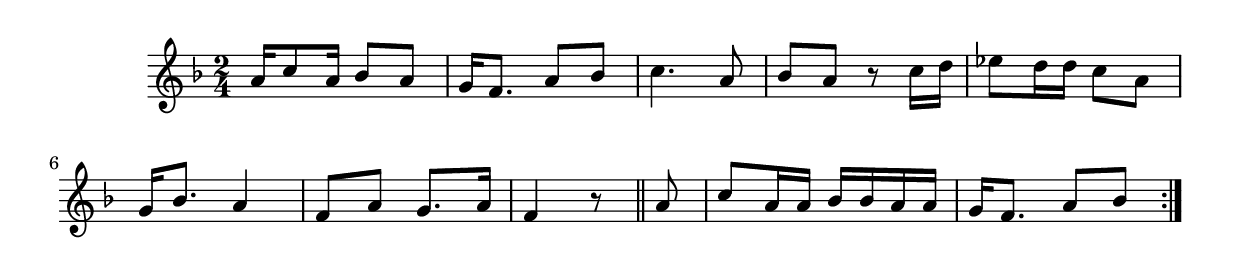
\version "2.19.49"
%{\header {
  title = "The Graveyard (South Carolina)"
  composer = "anonymous"
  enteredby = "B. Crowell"
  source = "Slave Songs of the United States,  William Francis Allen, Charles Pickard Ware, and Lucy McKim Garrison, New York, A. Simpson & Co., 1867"
}%}
\score{{\key f \major
\time 2/4
%{\tempo 4=60
%}\relative d'' {
  a16 c8 a16 bes8 a | g16 f8. a8 bes | c4. a8 | bes8 a r8 c16 d | es8 d16 d c8 a | g16 bes8. a4 | f8 a g8. a16 | f4 r8 \bar "||"
  a8 | c8 a16 a bes bes a a | g16 f8. a8 bes
  \bar ":|."
}

}}
